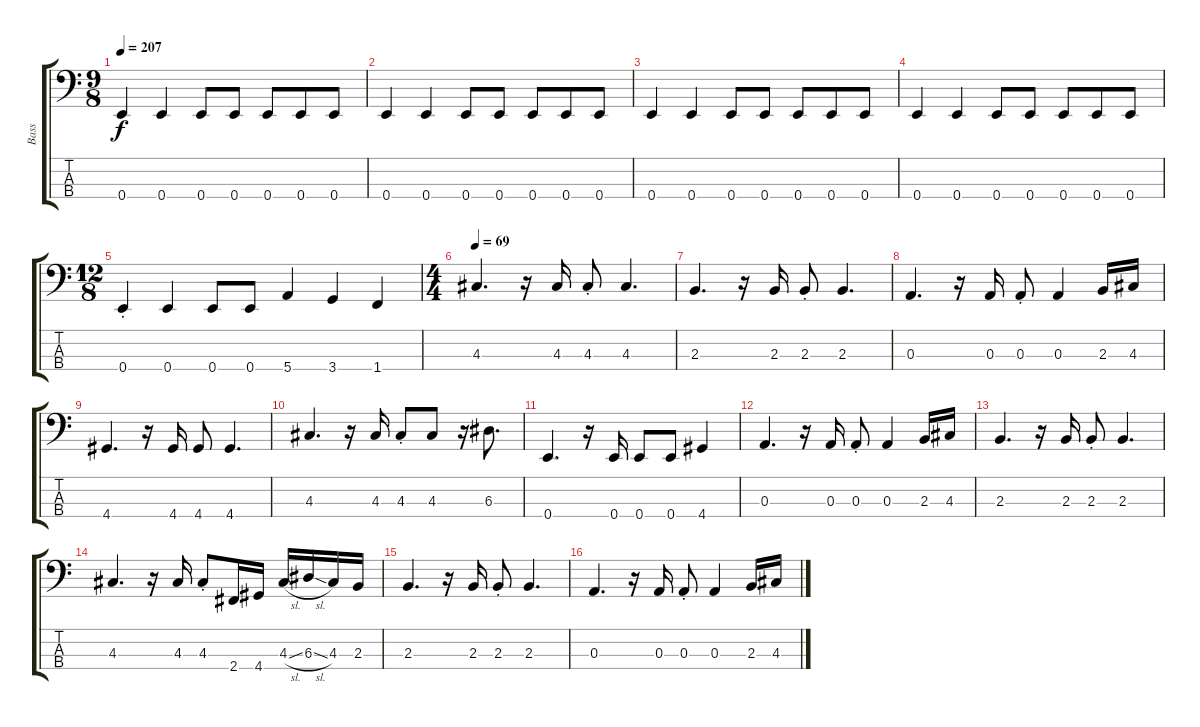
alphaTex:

\track ("Bass" "Bass") {instrument electricbassfinger}
\staff {score tabs}
\tuning (G2 D2 A1 E1) {hide}
\ts (9 8)
\tempo 207
\clef f4
\ks c
0.4.4{dy f} 0.4.4 0.4.8 0.4.8 0.4.8 0.4.8 0.4.8 |
0.4.4 0.4.4 0.4.8 0.4.8 0.4.8 0.4.8 0.4.8 |
0.4.4 0.4.4 0.4.8 0.4.8 0.4.8 0.4.8 0.4.8 |
0.4.4 0.4.4 0.4.8 0.4.8 0.4.8 0.4.8 0.4.8 |
\ts (12 8)
0.4{st}.4 0.4.4 0.4.8 0.4.8 5.4.4 3.4.4 1.4.4 |
\ts (4 4)
\tempo 69
4.3.4{d} r.16 4.3.16 4.3{st}.8 4.3.4{d} |
2.3.4{d} r.16 2.3.16 2.3{st}.8 2.3.4{d} |
0.3.4{d} r.16 0.3.16 0.3{st}.8 0.3.4 2.3.16 4.3.16 |
4.4.4{d} r.16 4.4.16 4.4.8 4.4.4{d} |
4.3.4{d} r.16 4.3.16 4.3{st}.8 4.3.8 r.16 6.3.8{d} |
0.4.4{d} r.16 0.4.16 0.4.8 0.4.8 4.4.4 |
0.3.4{d} r.16 0.3.16 0.3{st}.8 0.3.4 2.3.16 4.3.16 |
2.3.4{d} r.16 2.3.16 2.3{st}.8 2.3.4{d} |
4.3.4{d} r.16 4.3.16 4.3{st}.8 2.4.16 4.4.16 4.3{sl}.16 6.3{sl}.16 4.3.16 2.3.16 |
2.3.4{d} r.16 2.3.16 2.3{st}.8 2.3.4{d} |
0.3.4{d} r.16 0.3.16 0.3{st}.8 0.3.4 2.3.16 4.3.16
